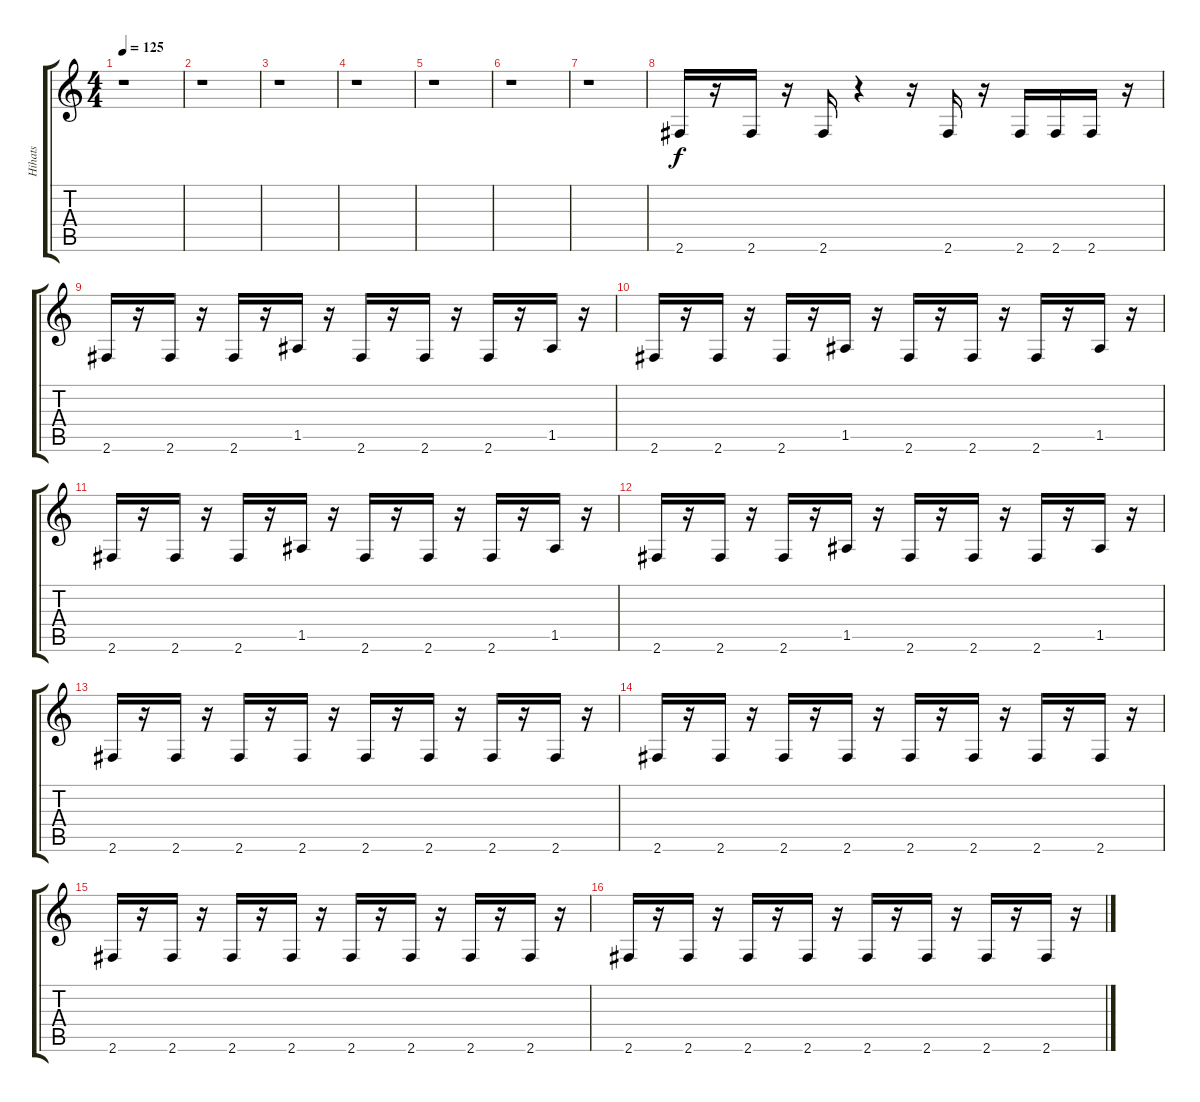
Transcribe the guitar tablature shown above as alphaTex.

\track ("Hihats          " "Hihats    ") {instrument acousticguitarsteel}
\staff {score tabs}
\tuning (E4 B3 G3 D3 A2 E2) {hide}
\ts (4 4)
\tempo 125
\clef g2
\ks c
r.1{dy f instrument acousticguitarsteel} |
r.1 |
r.1 |
r.1 |
r.1 |
r.1 |
r.1 |
2.6.16 r.16 2.6.16 r.16 2.6.16 r.4 r.16 2.6.16 r.16 2.6.16 2.6.16 2.6.16 r.16 |
2.6.16 r.16 2.6.16 r.16 2.6.16 r.16 1.5.16 r.16 2.6.16 r.16 2.6.16 r.16 2.6.16 r.16 1.5.16 r.16 |
2.6.16 r.16 2.6.16 r.16 2.6.16 r.16 1.5.16 r.16 2.6.16 r.16 2.6.16 r.16 2.6.16 r.16 1.5.16 r.16 |
2.6.16 r.16 2.6.16 r.16 2.6.16 r.16 1.5.16 r.16 2.6.16 r.16 2.6.16 r.16 2.6.16 r.16 1.5.16 r.16 |
2.6.16 r.16 2.6.16 r.16 2.6.16 r.16 1.5.16 r.16 2.6.16 r.16 2.6.16 r.16 2.6.16 r.16 1.5.16 r.16 |
2.6.16 r.16 2.6.16 r.16 2.6.16 r.16 2.6.16 r.16 2.6.16 r.16 2.6.16 r.16 2.6.16 r.16 2.6.16 r.16 |
2.6.16 r.16 2.6.16 r.16 2.6.16 r.16 2.6.16 r.16 2.6.16 r.16 2.6.16 r.16 2.6.16 r.16 2.6.16 r.16 |
2.6.16 r.16 2.6.16 r.16 2.6.16 r.16 2.6.16 r.16 2.6.16 r.16 2.6.16 r.16 2.6.16 r.16 2.6.16 r.16 |
2.6.16 r.16 2.6.16 r.16 2.6.16 r.16 2.6.16 r.16 2.6.16 r.16 2.6.16 r.16 2.6.16 r.16 2.6.16 r.16
